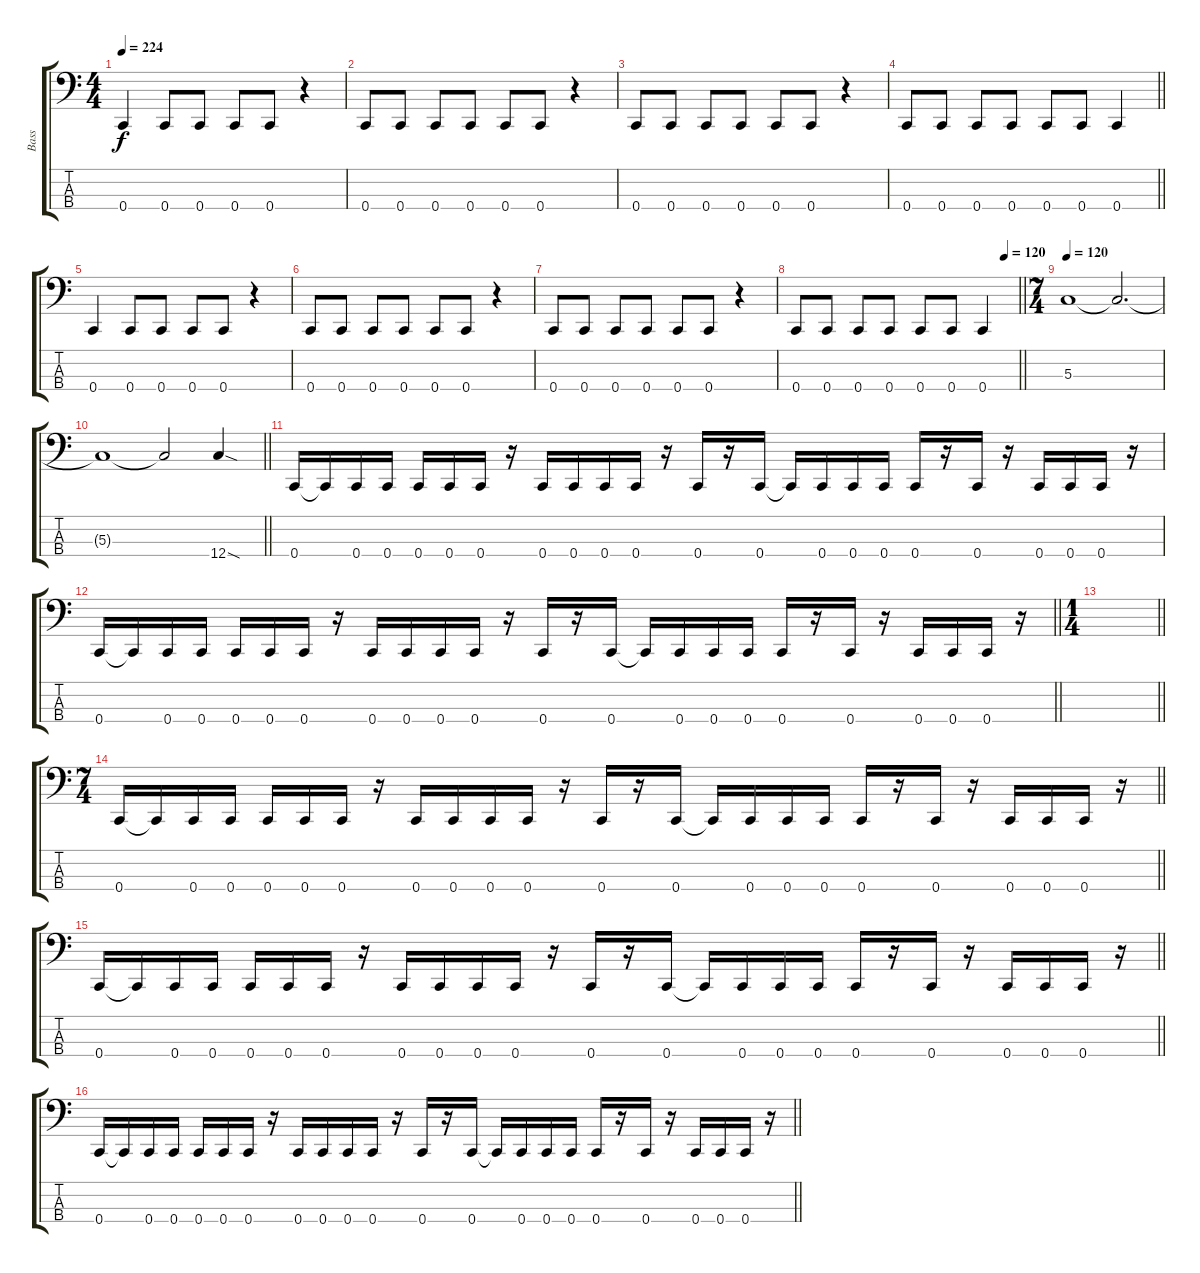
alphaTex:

\track ("Bass" "Bass") {instrument electricbassfinger}
\staff {score tabs}
\tuning (F2 C2 G1 C1) {hide}
\ts (4 4)
\section ("" "")
\tempo 224
\clef f4
\ks c
0.4.4{dy f} 0.4.8 0.4.8 0.4.8 0.4.8 r.4 |
0.4.8 0.4.8 0.4.8 0.4.8 0.4.8 0.4.8 r.4 |
0.4.8 0.4.8 0.4.8 0.4.8 0.4.8 0.4.8 r.4 |
\barLineRight lightlight
0.4.8 0.4.8 0.4.8 0.4.8 0.4.8 0.4.8 0.4.4 |
0.4.4 0.4.8 0.4.8 0.4.8 0.4.8 r.4 |
0.4.8 0.4.8 0.4.8 0.4.8 0.4.8 0.4.8 r.4 |
0.4.8 0.4.8 0.4.8 0.4.8 0.4.8 0.4.8 r.4 |
\tempo (120 0.9375)
\barLineRight lightlight
0.4.8 0.4.8 0.4.8 0.4.8 0.4.8 0.4.8 0.4.4 |
\ts (7 4)
\section ("" "")
\tempo 120
5.3.1 5.3{t}.2{d} |
\barLineRight lightlight
5.3{t}.1 5.3{t}.2 12.4{sod}.4 |
0.4.16 0.4{t}.16 0.4.16 0.4.16 0.4.16 0.4.16 0.4.16 r.16 0.4.16 0.4.16 0.4.16 0.4.16 r.16 0.4.16 r.16 0.4.16 0.4{t}.16 0.4.16 0.4.16 0.4.16 0.4.16 r.16 0.4.16 r.16 0.4.16 0.4.16 0.4.16 r.16 |
\barLineRight lightlight
0.4.16 0.4{t}.16 0.4.16 0.4.16 0.4.16 0.4.16 0.4.16 r.16 0.4.16 0.4.16 0.4.16 0.4.16 r.16 0.4.16 r.16 0.4.16 0.4{t}.16 0.4.16 0.4.16 0.4.16 0.4.16 r.16 0.4.16 r.16 0.4.16 0.4.16 0.4.16 r.16 |
\ts (1 4)
\barLineRight lightlight
|
\ts (7 4)
\section ("" "")
\barLineRight lightlight
0.4.16 0.4{t}.16 0.4.16 0.4.16 0.4.16 0.4.16 0.4.16 r.16 0.4.16 0.4.16 0.4.16 0.4.16 r.16 0.4.16 r.16 0.4.16 0.4{t}.16 0.4.16 0.4.16 0.4.16 0.4.16 r.16 0.4.16 r.16 0.4.16 0.4.16 0.4.16 r.16 |
\barLineRight lightlight
0.4.16 0.4{t}.16 0.4.16 0.4.16 0.4.16 0.4.16 0.4.16 r.16 0.4.16 0.4.16 0.4.16 0.4.16 r.16 0.4.16 r.16 0.4.16 0.4{t}.16 0.4.16 0.4.16 0.4.16 0.4.16 r.16 0.4.16 r.16 0.4.16 0.4.16 0.4.16 r.16 |
\barLineRight lightlight
0.4.16 0.4{t}.16 0.4.16 0.4.16 0.4.16 0.4.16 0.4.16 r.16 0.4.16 0.4.16 0.4.16 0.4.16 r.16 0.4.16 r.16 0.4.16 0.4{t}.16 0.4.16 0.4.16 0.4.16 0.4.16 r.16 0.4.16 r.16 0.4.16 0.4.16 0.4.16 r.16
